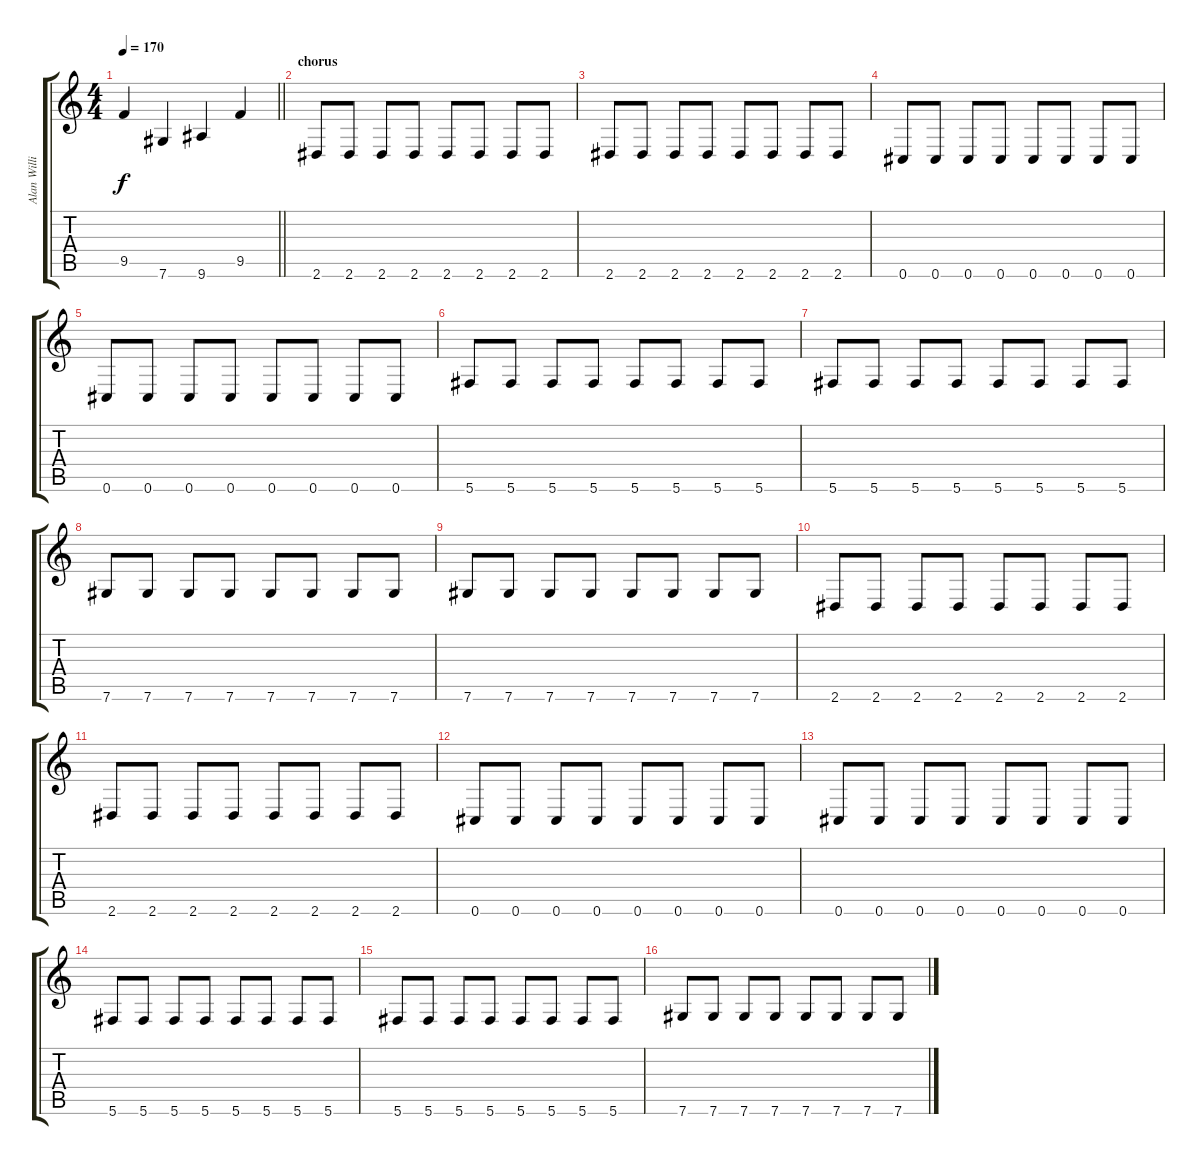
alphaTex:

\track ("Alan Williamson" "Alan Willi") {instrument electricbassfinger}
\staff {score tabs}
\tuning (Eb4 Bb3 Gb3 Db3 Ab2 Db2) {hide}
\ts (4 4)
\tempo 170
\clef g2
\barLineRight lightlight
\ks c
9.5.4{dy f} 7.6.4 9.6.4 9.5.4 |
\section ("" "chorus")
2.6.8 2.6.8 2.6.8 2.6.8 2.6.8 2.6.8 2.6.8 2.6.8 |
2.6.8 2.6.8 2.6.8 2.6.8 2.6.8 2.6.8 2.6.8 2.6.8 |
0.6.8 0.6.8 0.6.8 0.6.8 0.6.8 0.6.8 0.6.8 0.6.8 |
0.6.8 0.6.8 0.6.8 0.6.8 0.6.8 0.6.8 0.6.8 0.6.8 |
5.6.8 5.6.8 5.6.8 5.6.8 5.6.8 5.6.8 5.6.8 5.6.8 |
5.6.8 5.6.8 5.6.8 5.6.8 5.6.8 5.6.8 5.6.8 5.6.8 |
7.6.8 7.6.8 7.6.8 7.6.8 7.6.8 7.6.8 7.6.8 7.6.8 |
7.6.8 7.6.8 7.6.8 7.6.8 7.6.8 7.6.8 7.6.8 7.6.8 |
2.6.8 2.6.8 2.6.8 2.6.8 2.6.8 2.6.8 2.6.8 2.6.8 |
2.6.8 2.6.8 2.6.8 2.6.8 2.6.8 2.6.8 2.6.8 2.6.8 |
0.6.8 0.6.8 0.6.8 0.6.8 0.6.8 0.6.8 0.6.8 0.6.8 |
0.6.8 0.6.8 0.6.8 0.6.8 0.6.8 0.6.8 0.6.8 0.6.8 |
5.6.8 5.6.8 5.6.8 5.6.8 5.6.8 5.6.8 5.6.8 5.6.8 |
5.6.8 5.6.8 5.6.8 5.6.8 5.6.8 5.6.8 5.6.8 5.6.8 |
7.6.8 7.6.8 7.6.8 7.6.8 7.6.8 7.6.8 7.6.8 7.6.8
